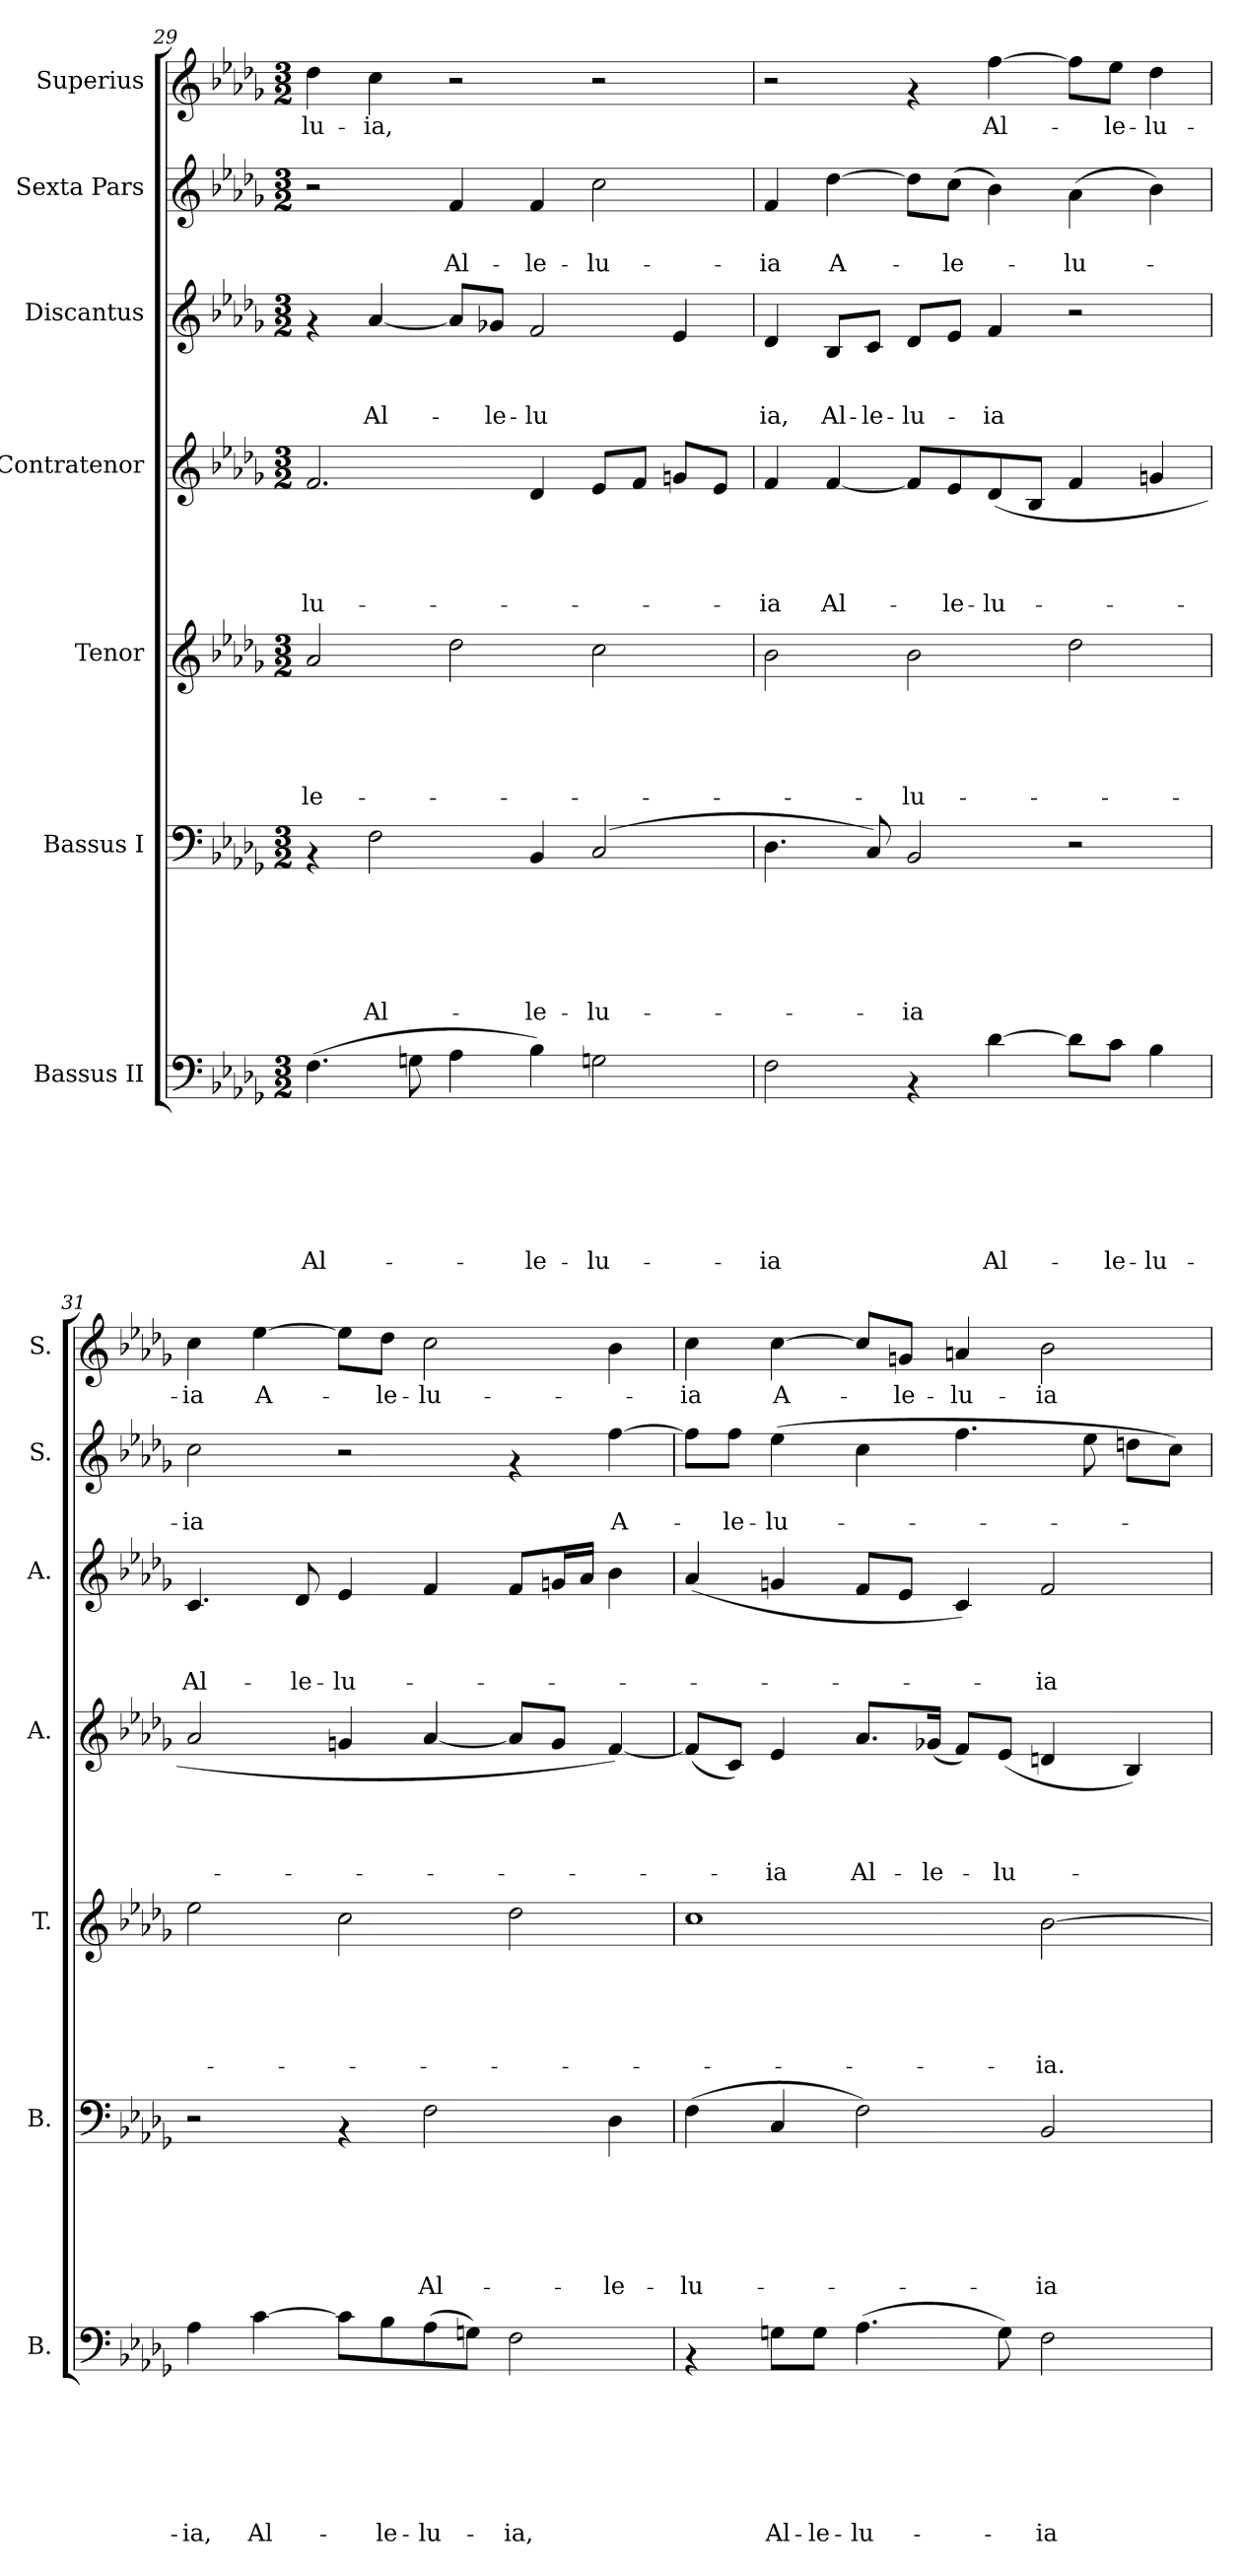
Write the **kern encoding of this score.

**kern	**text	**text	**text	**text	**text	**text	**text	**kern	**text	**text	**text	**text	**text	**text	**kern	**text	**text	**text	**text	**text	**kern	**text	**text	**text	**text	**kern	**text	**text	**text	**kern	**text	**text	**kern	**text
*part7	*part7	*part7	*part7	*part7	*part7	*part7	*part7	*part6	*part6	*part6	*part6	*part6	*part6	*part6	*part5	*part5	*part5	*part5	*part5	*part5	*part4	*part4	*part4	*part4	*part4	*part3	*part3	*part3	*part3	*part2	*part2	*part2	*part1	*part1
*staff7	*staff7	*staff7	*staff7	*staff7	*staff7	*staff7	*staff7	*staff6	*staff6	*staff6	*staff6	*staff6	*staff6	*staff6	*staff5	*staff5	*staff5	*staff5	*staff5	*staff5	*staff4	*staff4	*staff4	*staff4	*staff4	*staff3	*staff3	*staff3	*staff3	*staff2	*staff2	*staff2	*staff1	*staff1
*I"Bassus II	*	*	*	*	*	*	*	*I"Bassus I	*	*	*	*	*	*	*I"Tenor	*	*	*	*	*	*I"Contratenor	*	*	*	*	*I"Discantus	*	*	*	*I"Sexta Pars	*	*	*I"Superius	*
*I'B.	*	*	*	*	*	*	*	*I'B.	*	*	*	*	*	*	*I'T.	*	*	*	*	*	*I'A.	*	*	*	*	*I'A.	*	*	*	*I'S.	*	*	*I'S.	*
!!LO:PB:g=z
*clefF4	*	*	*	*	*	*	*	*clefF4	*	*	*	*	*	*	*clefG2	*	*	*	*	*	*clefG2	*	*	*	*	*clefG2	*	*	*	*clefG2	*	*	*clefG2	*
*k[b-e-a-d-g-]	*	*	*	*	*	*	*	*k[b-e-a-d-g-]	*	*	*	*	*	*	*k[b-e-a-d-g-]	*	*	*	*	*	*k[b-e-a-d-g-]	*	*	*	*	*k[b-e-a-d-g-]	*	*	*	*k[b-e-a-d-g-]	*	*	*k[b-e-a-d-g-]	*
*D-:	*	*	*	*	*	*	*	*D-:	*	*	*	*	*	*	*D-:	*	*	*	*	*	*D-:	*	*	*	*	*D-:	*	*	*	*D-:	*	*	*D-:	*
*M3/2	*	*	*	*	*	*	*	*M3/2	*	*	*	*	*	*	*M3/2	*	*	*	*	*	*M3/2	*	*	*	*	*M3/2	*	*	*	*M3/2	*	*	*M3/2	*
=29	=29	=29	=29	=29	=29	=29	=29	=29	=29	=29	=29	=29	=29	=29	=29	=29	=29	=29	=29	=29	=29	=29	=29	=29	=29	=29	=29	=29	=29	=29	=29	=29	=29	=29
!	!	!	!	!	!	!	!LO:LY:b	!	!	!	!	!	!	!	!	!	!	!	!	!LO:LY:b	!	!	!	!	!LO:LY:b	!	!	!	!	!	!	!	!	!LO:LY:b
(>4.F\	.	.	.	.	.	.	Al-	4rAA	.	.	.	.	.	.	2a-/	.	.	.	.	-le-	2.f/	.	.	.	-lu-	4rf	.	.	.	2r	.	.	4dd-\	-lu-
!	!	!	!	!	!	!	!	!	!	!	!	!	!	!LO:LY:b	!	!	!	!	!	!	!	!	!	!	!	!	!	!	!LO:LY:b	!	!	!	!	!LO:LY:b
.	.	.	.	.	.	.	.	2F\	.	.	.	.	.	Al-	.	.	.	.	.	.	.	.	.	.	.	[<4a-/	.	.	Al-	.	.	.	4cc\	-ia,
8Gn\	.	.	.	.	.	.	.	.	.	.	.	.	.	.	.	.	.	.	.	.	.	.	.	.	.	.	.	.	.	.	.	.	.	.
!	!	!	!	!	!	!	!	!	!	!	!	!	!	!	!	!	!	!	!	!	!	!	!	!	!	!	!	!	!	!	!	!LO:LY:b	!	!
4A-\	.	.	.	.	.	.	.	.	.	.	.	.	.	.	2dd-\	.	.	.	.	.	.	.	.	.	.	8a-/L]	.	.	.	4f/	.	Al-	2r	.
!	!	!	!	!	!	!	!	!	!	!	!	!	!	!	!	!	!	!	!	!	!	!	!	!	!	!	!	!	!LO:LY:b	!	!	!	!	!
.	.	.	.	.	.	.	.	.	.	.	.	.	.	.	.	.	.	.	.	.	.	.	.	.	.	8g-X/J	.	.	-le-	.	.	.	.	.
!	!	!	!	!	!	!	!LO:LY:b	!	!	!	!	!	!	!LO:LY:b	!	!	!	!	!	!	!	!	!	!	!	!	!	!	!LO:LY:b	!	!	!LO:LY:b	!	!
4B-\)	.	.	.	.	.	.	-le-	4BB-/	.	.	.	.	.	-le-	.	.	.	.	.	.	4d-/	.	.	.	.	2f/	.	.	-lu	4f/	.	-le-	.	.
!	!	!	!	!	!	!	!LO:LY:b	!	!	!	!	!	!	!LO:LY:b	!	!	!	!	!	!	!	!	!	!	!	!	!	!	!	!	!	!LO:LY:b	!	!
2Gn\	.	.	.	.	.	.	-lu-	(<2C/	.	.	.	.	.	-lu-	2cc\	.	.	.	.	.	8e-/L	.	.	.	.	.	.	.	.	2cc\	.	-lu-	2r	.
.	.	.	.	.	.	.	.	.	.	.	.	.	.	.	.	.	.	.	.	.	8f/J	.	.	.	.	.	.	.	.	.	.	.	.	.
.	.	.	.	.	.	.	.	.	.	.	.	.	.	.	.	.	.	.	.	.	8gn/L	.	.	.	.	4e-/	.	.	.	.	.	.	.	.
.	.	.	.	.	.	.	.	.	.	.	.	.	.	.	.	.	.	.	.	.	8e-/J	.	.	.	.	.	.	.	.	.	.	.	.	.
=30	=30	=30	=30	=30	=30	=30	=30	=30	=30	=30	=30	=30	=30	=30	=30	=30	=30	=30	=30	=30	=30	=30	=30	=30	=30	=30	=30	=30	=30	=30	=30	=30	=30	=30
!	!	!	!	!	!	!	!LO:LY:b	!	!	!	!	!	!	!	!	!	!	!	!	!	!	!	!	!	!LO:LY:b	!	!	!	!LO:LY:b	!	!	!LO:LY:b	!	!
2F\	.	.	.	.	.	.	-ia	4.D-\	.	.	.	.	.	.	2b-\	.	.	.	.	.	4f/	.	.	.	-ia	4d-/	.	.	ia,	4f/	.	-ia	2r	.
!	!	!	!	!	!	!	!	!	!	!	!	!	!	!	!	!	!	!	!	!	!	!	!	!	!LO:LY:b	!	!	!	!LO:LY:b	!	!	!LO:LY:b	!	!
.	.	.	.	.	.	.	.	.	.	.	.	.	.	.	.	.	.	.	.	.	[<4f/	.	.	.	Al-	8B-/L	.	.	Al-	[>4dd-\	.	A-	.	.
!	!	!	!	!	!	!	!	!	!	!	!	!	!	!	!	!	!	!	!	!	!	!	!	!	!	!	!	!	!LO:LY:b	!	!	!	!	!
.	.	.	.	.	.	.	.	8C/)	.	.	.	.	.	.	.	.	.	.	.	.	.	.	.	.	.	8c/J	.	.	-le-	.	.	.	.	.
!	!	!	!	!	!	!	!	!	!	!	!	!	!	!LO:LY:b	!	!	!	!	!	!LO:LY:b	!	!	!	!	!	!	!	!	!LO:LY:b	!	!	!	!	!
4rAA	.	.	.	.	.	.	.	2BB-/	.	.	.	.	.	-ia	2b-\	.	.	.	.	-lu-	8f/L]	.	.	.	.	8d-/L	.	.	-lu-	8dd-\L]	.	.	4rf	.
!	!	!	!	!	!	!	!	!	!	!	!	!	!	!	!	!	!	!	!	!	!	!	!	!	!LO:LY:b	!	!	!	!	!	!	!LO:LY:b	!	!
.	.	.	.	.	.	.	.	.	.	.	.	.	.	.	.	.	.	.	.	.	8e-/	.	.	.	-le-	8e-/J	.	.	.	(>8cc\J	.	-le-	.	.
!	!	!	!	!	!	!	!LO:LY:b	!	!	!	!	!	!	!	!	!	!	!	!	!	!	!	!	!	!LO:LY:b	!	!	!	!LO:LY:b	!	!	!	!	!LO:LY:b
[>4d-\	.	.	.	.	.	.	Al-	.	.	.	.	.	.	.	.	.	.	.	.	.	(<8d-/	.	.	.	-lu-	4f/	.	.	-ia	4b-\)	.	.	[>4ff\	Al-
.	.	.	.	.	.	.	.	.	.	.	.	.	.	.	.	.	.	.	.	.	8B-/J	.	.	.	.	.	.	.	.	.	.	.	.	.
!	!	!	!	!	!	!	!	!	!	!	!	!	!	!	!	!	!	!	!	!	!	!	!	!	!	!	!	!	!	!	!	!LO:LY:b	!	!
8d-\L]	.	.	.	.	.	.	.	2r	.	.	.	.	.	.	2dd-\	.	.	.	.	.	4f/	.	.	.	.	2r	.	.	.	(>4a-\	.	-lu-	8ff\L]	.
!	!	!	!	!	!	!	!LO:LY:b	!	!	!	!	!	!	!	!	!	!	!	!	!	!	!	!	!	!	!	!	!	!	!	!	!	!	!LO:LY:b
8c\J	.	.	.	.	.	.	-le-	.	.	.	.	.	.	.	.	.	.	.	.	.	.	.	.	.	.	.	.	.	.	.	.	.	8ee-\J	-le-
!	!	!	!	!	!	!	!LO:LY:b	!	!	!	!	!	!	!	!	!	!	!	!	!	!	!	!	!	!	!	!	!	!	!	!	!	!	!LO:LY:b
4B-\	.	.	.	.	.	.	-lu-	.	.	.	.	.	.	.	.	.	.	.	.	.	4gn/	.	.	.	.	.	.	.	.	4b-\)	.	.	4dd-\	-lu-
=31	=31	=31	=31	=31	=31	=31	=31	=31	=31	=31	=31	=31	=31	=31	=31	=31	=31	=31	=31	=31	=31	=31	=31	=31	=31	=31	=31	=31	=31	=31	=31	=31	=31	=31
!	!	!	!	!	!	!	!LO:LY:b	!	!	!	!	!	!	!	!	!	!	!	!	!	!	!	!	!	!	!	!	!	!LO:LY:b	!	!	!LO:LY:b	!	!LO:LY:b
4A-\	.	.	.	.	.	.	-ia,	2r	.	.	.	.	.	.	2ee-\	.	.	.	.	.	2a-/	.	.	.	.	4.c/	.	.	Al-	2cc\	.	-ia	4cc\	-ia
!	!	!	!	!	!	!	!LO:LY:b	!	!	!	!	!	!	!	!	!	!	!	!	!	!	!	!	!	!	!	!	!	!	!	!	!	!	!LO:LY:b
[>4c\	.	.	.	.	.	.	Al-	.	.	.	.	.	.	.	.	.	.	.	.	.	.	.	.	.	.	.	.	.	.	.	.	.	[>4ee-\	A-
!	!	!	!	!	!	!	!	!	!	!	!	!	!	!	!	!	!	!	!	!	!	!	!	!	!	!	!	!	!LO:LY:b	!	!	!	!	!
.	.	.	.	.	.	.	.	.	.	.	.	.	.	.	.	.	.	.	.	.	.	.	.	.	.	8d-/	.	.	-le-	.	.	.	.	.
!	!	!	!	!	!	!	!	!	!	!	!	!	!	!	!	!	!	!	!	!	!	!	!	!	!	!	!	!	!LO:LY:b	!	!	!	!	!
8c\L]	.	.	.	.	.	.	.	4rAA	.	.	.	.	.	.	2cc\	.	.	.	.	.	4gn/	.	.	.	.	4e-/	.	.	-lu-	2r	.	.	8ee-\L]	.
!	!	!	!	!	!	!	!LO:LY:b	!	!	!	!	!	!	!	!	!	!	!	!	!	!	!	!	!	!	!	!	!	!	!	!	!	!	!LO:LY:b
8B-\	.	.	.	.	.	.	-le-	.	.	.	.	.	.	.	.	.	.	.	.	.	.	.	.	.	.	.	.	.	.	.	.	.	8dd-\J	-le-
!	!	!	!	!	!	!	!LO:LY:b	!	!	!	!	!	!	!LO:LY:b	!	!	!	!	!	!	!	!	!	!	!	!	!	!	!	!	!	!	!	!LO:LY:b
(>8A-\	.	.	.	.	.	.	-lu-	2F\	.	.	.	.	.	Al-	.	.	.	.	.	.	[<4a-/	.	.	.	.	4f/	.	.	.	.	.	.	2cc\	-lu-
8Gn\J)	.	.	.	.	.	.	.	.	.	.	.	.	.	.	.	.	.	.	.	.	.	.	.	.	.	.	.	.	.	.	.	.	.	.
!	!	!	!	!	!	!	!LO:LY:b	!	!	!	!	!	!	!	!	!	!	!	!	!	!	!	!	!	!	!	!	!	!	!	!	!	!	!
2F\	.	.	.	.	.	.	-ia,	.	.	.	.	.	.	.	2dd-\	.	.	.	.	.	8a-/L]	.	.	.	.	8f/L	.	.	.	4rf	.	.	.	.
.	.	.	.	.	.	.	.	.	.	.	.	.	.	.	.	.	.	.	.	.	8g/J	.	.	.	.	16gn/L	.	.	.	.	.	.	.	.
.	.	.	.	.	.	.	.	.	.	.	.	.	.	.	.	.	.	.	.	.	.	.	.	.	.	16a-/JJ	.	.	.	.	.	.	.	.
!	!	!	!	!	!	!	!	!	!	!	!	!	!	!LO:LY:b	!	!	!	!	!	!	!	!	!	!	!	!	!	!	!	!	!	!LO:LY:b	!	!
.	.	.	.	.	.	.	.	4D-\	.	.	.	.	.	-le-	.	.	.	.	.	.	[>4f/)	.	.	.	.	4b-\	.	.	.	[>4ff\	.	A-	4b-\	.
=32	=32	=32	=32	=32	=32	=32	=32	=32	=32	=32	=32	=32	=32	=32	=32	=32	=32	=32	=32	=32	=32	=32	=32	=32	=32	=32	=32	=32	=32	=32	=32	=32	=32	=32
!	!	!	!	!	!	!	!	!	!	!	!	!	!	!LO:LY:b	!	!	!	!	!	!	!	!	!	!	!	!	!	!	!	!	!	!	!	!LO:LY:b
4rAA	.	.	.	.	.	.	.	(>4F\	.	.	.	.	.	-lu-	1cc	.	.	.	.	.	(<8f/L]	.	.	.	.	(<4a-/	.	.	.	8ff\L]	.	.	4cc\	-ia
!	!	!	!	!	!	!	!	!	!	!	!	!	!	!	!	!	!	!	!	!	!	!	!	!	!	!	!	!	!	!	!	!LO:LY:b	!	!
.	.	.	.	.	.	.	.	.	.	.	.	.	.	.	.	.	.	.	.	.	8c/J)	.	.	.	.	.	.	.	.	8ff\J	.	-le-	.	.
!	!	!	!	!	!	!	!LO:LY:b	!	!	!	!	!	!	!	!	!	!	!	!	!	!	!	!	!	!LO:LY:b	!	!	!	!	!	!	!LO:LY:b	!	!LO:LY:b
8Gn\L	.	.	.	.	.	.	Al-	4C/	.	.	.	.	.	.	.	.	.	.	.	.	4e-/	.	.	.	-ia	4gn/	.	.	.	(>4ee-\	.	-lu-	[>4cc\	A-
!	!	!	!	!	!	!	!LO:LY:b	!	!	!	!	!	!	!	!	!	!	!	!	!	!	!	!	!	!	!	!	!	!	!	!	!	!	!
8G\J	.	.	.	.	.	.	-le-	.	.	.	.	.	.	.	.	.	.	.	.	.	.	.	.	.	.	.	.	.	.	.	.	.	.	.
!	!	!	!	!	!	!	!LO:LY:b	!	!	!	!	!	!	!	!	!	!	!	!	!	!	!	!	!	!LO:LY:b	!	!	!	!	!	!	!	!	!
(>4.A-\	.	.	.	.	.	.	-lu-	2F\)	.	.	.	.	.	.	.	.	.	.	.	.	8.a-/L	.	.	.	Al-	8f/L	.	.	.	4cc\	.	.	8cc/L]	.
!	!	!	!	!	!	!	!	!	!	!	!	!	!	!	!	!	!	!	!	!	!	!	!	!	!	!	!	!	!	!	!	!	!	!LO:LY:b
.	.	.	.	.	.	.	.	.	.	.	.	.	.	.	.	.	.	.	.	.	.	.	.	.	.	8e-/J	.	.	.	.	.	.	8gn/J	-le-
!	!	!	!	!	!	!	!	!	!	!	!	!	!	!	!	!	!	!	!	!	!	!	!	!	!LO:LY:b	!	!	!	!	!	!	!	!	!
.	.	.	.	.	.	.	.	.	.	.	.	.	.	.	.	.	.	.	.	.	(<16g-X/Jk	.	.	.	-le-	.	.	.	.	.	.	.	.	.
!	!	!	!	!	!	!	!	!	!	!	!	!	!	!	!	!	!	!	!	!	!	!	!	!	!	!	!	!	!	!	!	!	!	!LO:LY:b
.	.	.	.	.	.	.	.	.	.	.	.	.	.	.	.	.	.	.	.	.	8f/L)	.	.	.	.	4c/)	.	.	.	4.ff\	.	.	4an/	-lu-
!	!	!	!	!	!	!	!	!	!	!	!	!	!	!	!	!	!	!	!	!	!	!	!	!	!LO:LY:b	!	!	!	!	!	!	!	!	!
8G\)	.	.	.	.	.	.	.	.	.	.	.	.	.	.	.	.	.	.	.	.	(<8e-/J	.	.	.	-lu-	.	.	.	.	.	.	.	.	.
!	!	!	!	!	!	!	!LO:LY:b	!	!	!	!	!	!	!LO:LY:b	!	!	!	!	!	!LO:LY:b	!	!	!	!	!	!	!	!	!LO:LY:b	!	!	!	!	!LO:LY:b
2F\	.	.	.	.	.	.	-ia	2BB-/	.	.	.	.	.	-ia	[>2b-\	.	.	.	.	-ia.	4dn/	.	.	.	.	2f/	.	.	-ia	.	.	.	2b-\	-ia
.	.	.	.	.	.	.	.	.	.	.	.	.	.	.	.	.	.	.	.	.	.	.	.	.	.	.	.	.	.	8ee-\	.	.	.	.
.	.	.	.	.	.	.	.	.	.	.	.	.	.	.	.	.	.	.	.	.	4B-/)	.	.	.	.	.	.	.	.	8ddn\L	.	.	.	.
.	.	.	.	.	.	.	.	.	.	.	.	.	.	.	.	.	.	.	.	.	.	.	.	.	.	.	.	.	.	8cc\J)	.	.	.	.
=	=	=	=	=	=	=	=	=	=	=	=	=	=	=	=	=	=	=	=	=	=	=	=	=	=	=	=	=	=	=	=	=	=	=
*-	*-	*-	*-	*-	*-	*-	*-	*-	*-	*-	*-	*-	*-	*-	*-	*-	*-	*-	*-	*-	*-	*-	*-	*-	*-	*-	*-	*-	*-	*-	*-	*-	*-	*-
